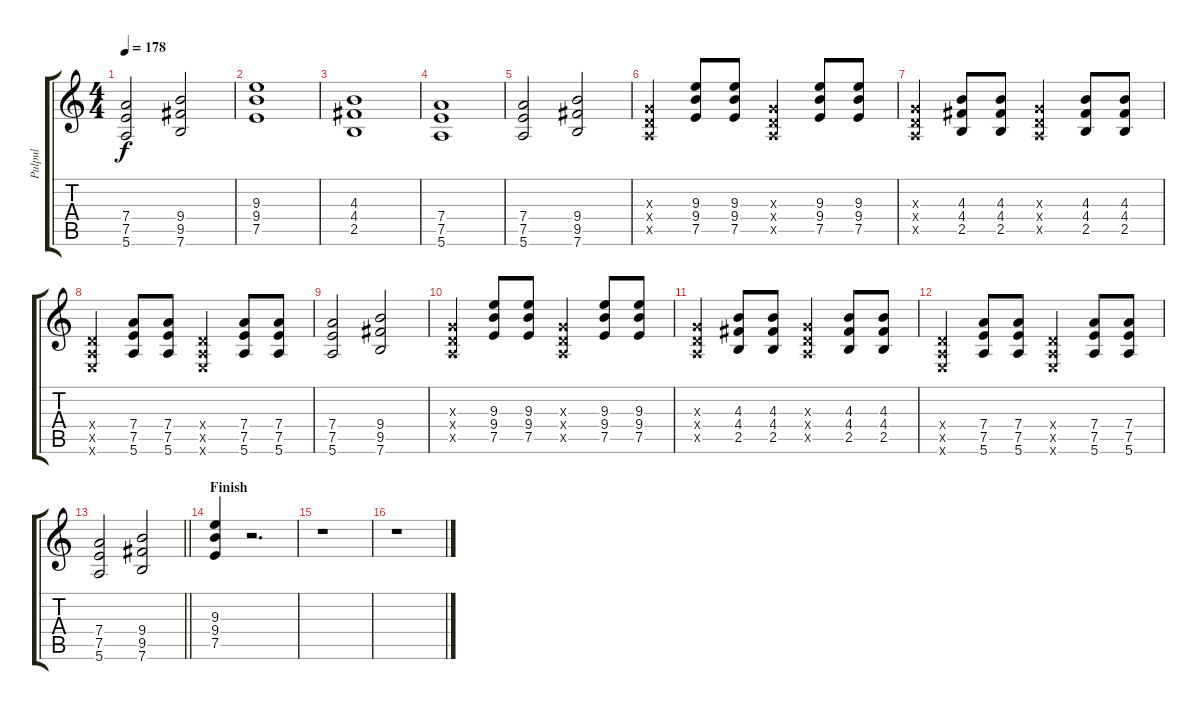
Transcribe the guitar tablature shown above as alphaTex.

\track ("Pulpul" "Pulpul") {instrument overdrivenguitar}
\staff {score tabs}
\tuning (E4 B3 G3 D3 A2 E2) {hide}
\ts (4 4)
\tempo 178
\clef g2
\ks c
(7.4 7.5 5.6).2{dy f} (9.4 9.5 7.6).2 |
(9.3 9.4 7.5).1 |
(4.3 4.4 2.5).1 |
(7.4 7.5 5.6).1 |
(7.4 7.5 5.6).2 (9.4 9.5 7.6).2 |
(0.3{x} 0.4{x} 0.5{x}).4 (9.3 9.4 7.5).8 (9.3 9.4 7.5).8 (0.3{x} 0.4{x} 0.5{x}).4 (9.3 9.4 7.5).8 (9.3 9.4 7.5).8 |
(0.3{x} 0.4{x} 0.5{x}).4 (4.3 4.4 2.5).8 (4.3 4.4 2.5).8 (0.3{x} 0.4{x} 0.5{x}).4 (4.3 4.4 2.5).8 (4.3 4.4 2.5).8 |
(0.4{x} 0.5{x} 0.6{x}).4 (7.4 7.5 5.6).8 (7.4 7.5 5.6).8 (0.4{x} 0.5{x} 0.6{x}).4 (7.4 7.5 5.6).8 (7.4 7.5 5.6).8 |
(7.4 7.5 5.6).2 (9.4 9.5 7.6).2 |
(0.3{x} 0.4{x} 0.5{x}).4 (9.3 9.4 7.5).8 (9.3 9.4 7.5).8 (0.3{x} 0.4{x} 0.5{x}).4 (9.3 9.4 7.5).8 (9.3 9.4 7.5).8 |
(0.3{x} 0.4{x} 0.5{x}).4 (4.3 4.4 2.5).8 (4.3 4.4 2.5).8 (0.3{x} 0.4{x} 0.5{x}).4 (4.3 4.4 2.5).8 (4.3 4.4 2.5).8 |
(0.4{x} 0.5{x} 0.6{x}).4 (7.4 7.5 5.6).8 (7.4 7.5 5.6).8 (0.4{x} 0.5{x} 0.6{x}).4 (7.4 7.5 5.6).8 (7.4 7.5 5.6).8 |
\barLineRight lightlight
(7.4 7.5 5.6).2 (9.4 9.5 7.6).2 |
\section ("" "Finish")
(9.3 9.4 7.5).4 r.2{d} |
r.1 |
r.1
